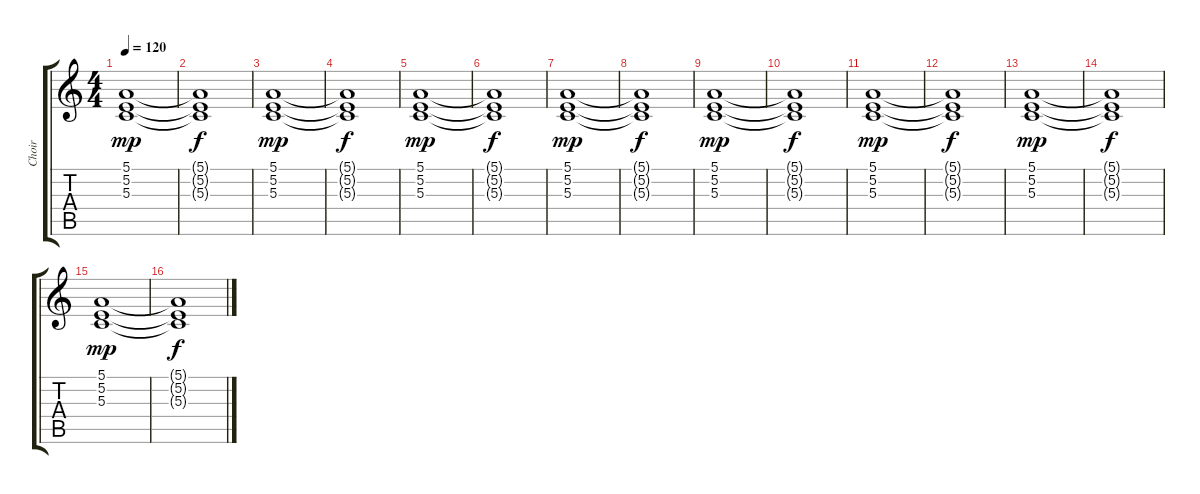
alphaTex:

\track ("Choir" "Choir") {instrument choiraahs}
\staff {score tabs}
\tuning (E4 B3 G3 D3 A2 E2) {hide}
\ts (4 4)
\tempo 120
\clef g2
\ks c
(5.1 5.2 5.3).1{dy mp instrument choiraahs} |
(5.1{t} 5.2{t} 5.3{t}).1{dy f} |
(5.1 5.2 5.3).1{dy mp} |
(5.1{t} 5.2{t} 5.3{t}).1{dy f} |
(5.1 5.2 5.3).1{dy mp} |
(5.1{t} 5.2{t} 5.3{t}).1{dy f} |
(5.1 5.2 5.3).1{dy mp} |
(5.1{t} 5.2{t} 5.3{t}).1{dy f} |
(5.1 5.2 5.3).1{dy mp} |
(5.1{t} 5.2{t} 5.3{t}).1{dy f} |
(5.1 5.2 5.3).1{dy mp} |
(5.1{t} 5.2{t} 5.3{t}).1{dy f} |
(5.1 5.2 5.3).1{dy mp} |
(5.1{t} 5.2{t} 5.3{t}).1{dy f} |
(5.1 5.2 5.3).1{dy mp} |
(5.1{t} 5.2{t} 5.3{t}).1{dy f}
